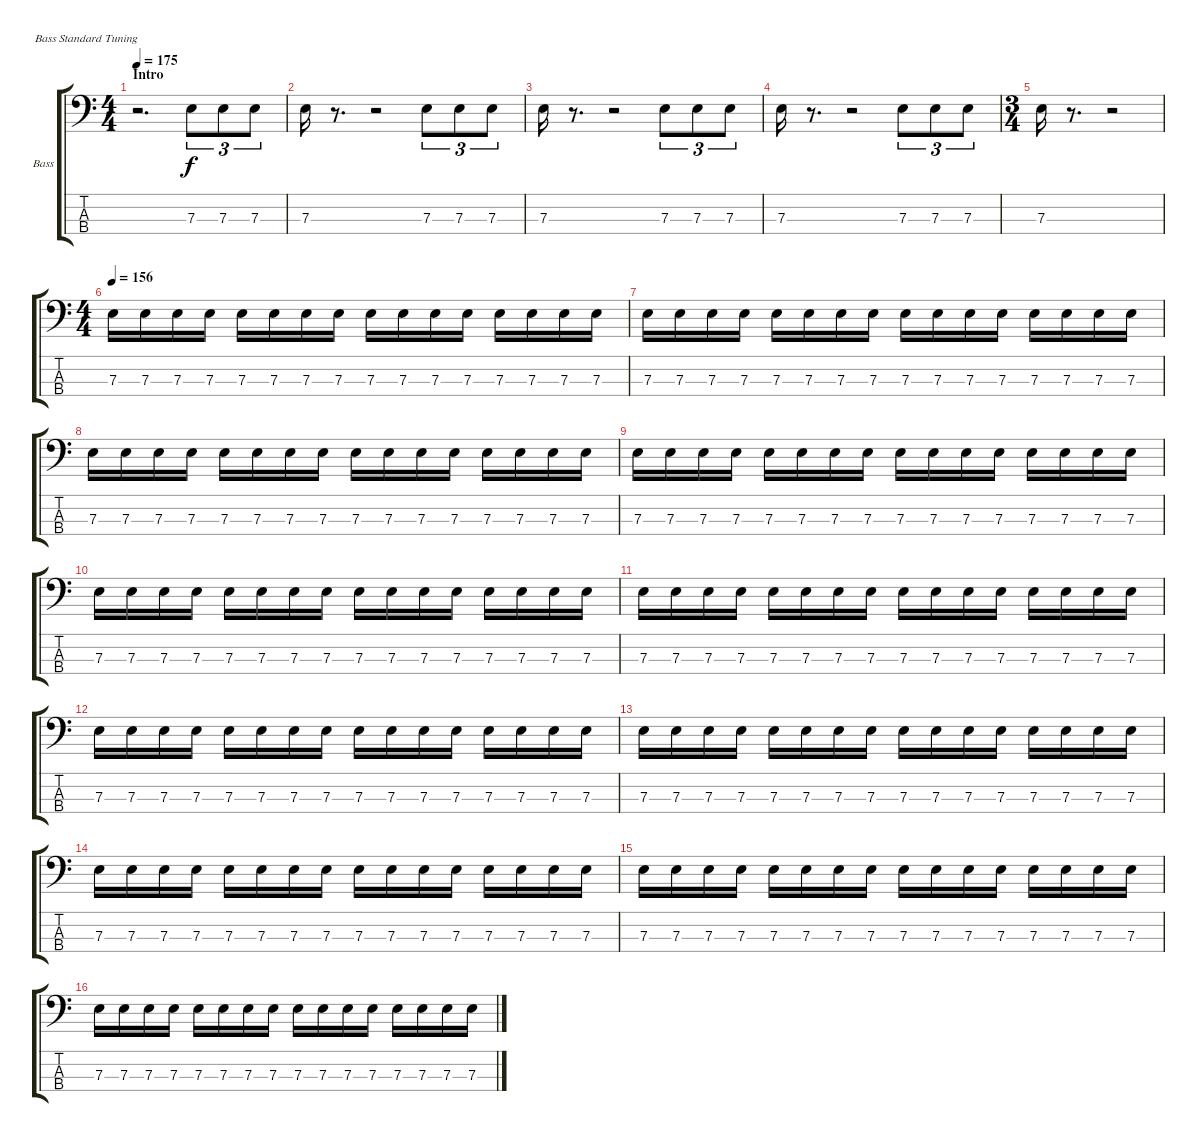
\bracketExtendMode groupsimilarinstruments
\firstSystemTrackNameOrientation horizontal
\otherSystemsTrackNameOrientation horizontal
\track ("Bass" "Bass") {instrument electricbassfinger}
\staff {score tabs}
\tuning (G2 D2 A1 E1)
\ts (4 4)
\section ("" "Intro")
\tempo 175
\clef f4
\ks c
r.2{d dy f instrument electricbassfinger} 7.3.8{tu (3 2)} 7.3.8{tu (3 2)} 7.3.8{tu (3 2)} |
7.3.16 r.8{d} r.2 7.3.8{tu (3 2)} 7.3.8{tu (3 2)} 7.3.8{tu (3 2)} |
7.3.16 r.8{d} r.2 7.3.8{tu (3 2)} 7.3.8{tu (3 2)} 7.3.8{tu (3 2)} |
7.3.16 r.8{d} r.2 7.3.8{tu (3 2)} 7.3.8{tu (3 2)} 7.3.8{tu (3 2)} |
\ts (3 4)
7.3.16 r.8{d} r.2 |
\ts (4 4)
\tempo 156
7.3.16 7.3.16 7.3.16 7.3.16 7.3.16 7.3.16 7.3.16 7.3.16 7.3.16 7.3.16 7.3.16 7.3.16 7.3.16 7.3.16 7.3.16 7.3.16 |
7.3.16 7.3.16 7.3.16 7.3.16 7.3.16 7.3.16 7.3.16 7.3.16 7.3.16 7.3.16 7.3.16 7.3.16 7.3.16 7.3.16 7.3.16 7.3.16 |
7.3.16 7.3.16 7.3.16 7.3.16 7.3.16 7.3.16 7.3.16 7.3.16 7.3.16 7.3.16 7.3.16 7.3.16 7.3.16 7.3.16 7.3.16 7.3.16 |
7.3.16 7.3.16 7.3.16 7.3.16 7.3.16 7.3.16 7.3.16 7.3.16 7.3.16 7.3.16 7.3.16 7.3.16 7.3.16 7.3.16 7.3.16 7.3.16 |
7.3.16 7.3.16 7.3.16 7.3.16 7.3.16 7.3.16 7.3.16 7.3.16 7.3.16 7.3.16 7.3.16 7.3.16 7.3.16 7.3.16 7.3.16 7.3.16 |
7.3.16 7.3.16 7.3.16 7.3.16 7.3.16 7.3.16 7.3.16 7.3.16 7.3.16 7.3.16 7.3.16 7.3.16 7.3.16 7.3.16 7.3.16 7.3.16 |
7.3.16 7.3.16 7.3.16 7.3.16 7.3.16 7.3.16 7.3.16 7.3.16 7.3.16 7.3.16 7.3.16 7.3.16 7.3.16 7.3.16 7.3.16 7.3.16 |
7.3.16 7.3.16 7.3.16 7.3.16 7.3.16 7.3.16 7.3.16 7.3.16 7.3.16 7.3.16 7.3.16 7.3.16 7.3.16 7.3.16 7.3.16 7.3.16 |
7.3.16 7.3.16 7.3.16 7.3.16 7.3.16 7.3.16 7.3.16 7.3.16 7.3.16 7.3.16 7.3.16 7.3.16 7.3.16 7.3.16 7.3.16 7.3.16 |
7.3.16 7.3.16 7.3.16 7.3.16 7.3.16 7.3.16 7.3.16 7.3.16 7.3.16 7.3.16 7.3.16 7.3.16 7.3.16 7.3.16 7.3.16 7.3.16 |
7.3.16 7.3.16 7.3.16 7.3.16 7.3.16 7.3.16 7.3.16 7.3.16 7.3.16 7.3.16 7.3.16 7.3.16 7.3.16 7.3.16 7.3.16 7.3.16
